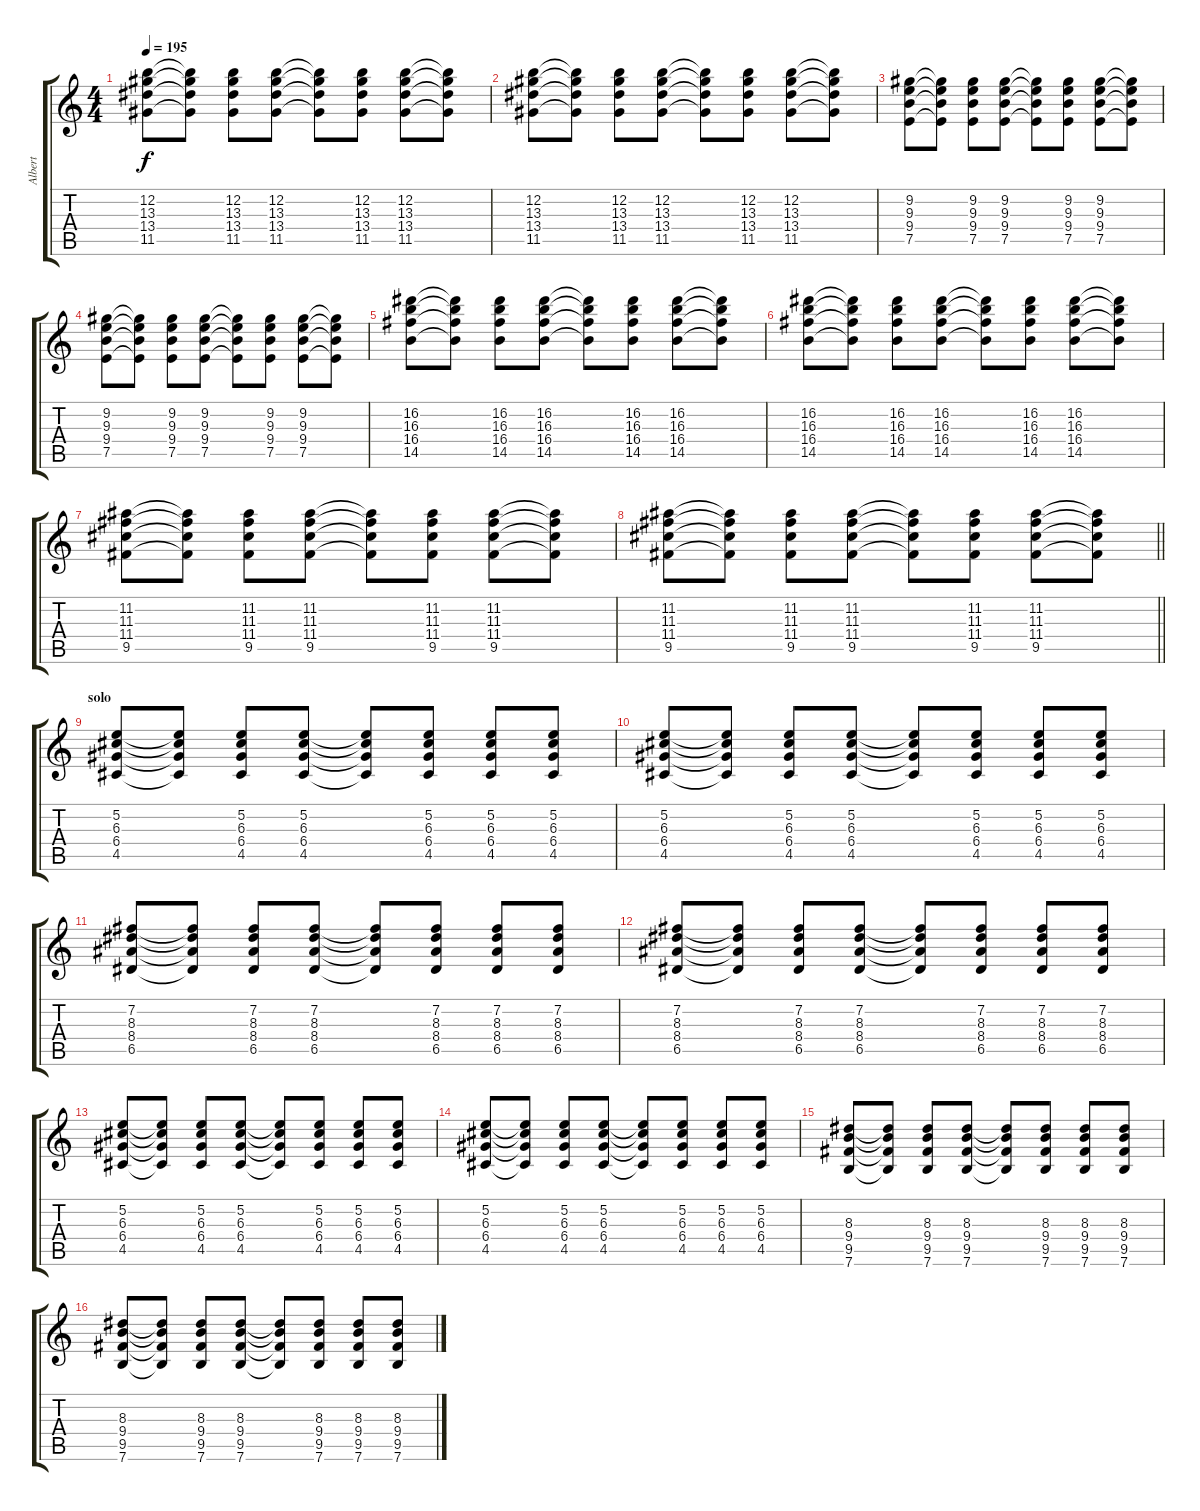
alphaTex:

\track ("Albert " "Albert ") {instrument electricguitarjazz}
\staff {score tabs}
\tuning (E4 B3 G3 D3 A2 E2) {hide}
\ts (4 4)
\tempo 195
\clef g2
\ks c
(12.2 13.3 13.4 11.5).8{dy f} (12.2{t} 13.3{t} 13.4{t} 11.5{t}).8 (12.2 13.3 13.4 11.5).8 (12.2 13.3 13.4 11.5).8 (12.2{t} 13.3{t} 13.4{t} 11.5{t}).8 (12.2 13.3 13.4 11.5).8 (12.2 13.3 13.4 11.5).8 (12.2{t} 13.3{t} 13.4{t} 11.5{t}).8 |
(12.2 13.3 13.4 11.5).8 (12.2{t} 13.3{t} 13.4{t} 11.5{t}).8 (12.2 13.3 13.4 11.5).8 (12.2 13.3 13.4 11.5).8 (12.2{t} 13.3{t} 13.4{t} 11.5{t}).8 (12.2 13.3 13.4 11.5).8 (12.2 13.3 13.4 11.5).8 (12.2{t} 13.3{t} 13.4{t} 11.5{t}).8 |
(9.2 9.3 9.4 7.5).8 (9.2{t} 9.3{t} 9.4{t} 7.5{t}).8 (9.2 9.3 9.4 7.5).8 (9.2 9.3 9.4 7.5).8 (9.2{t} 9.3{t} 9.4{t} 7.5{t}).8 (9.2 9.3 9.4 7.5).8 (9.2 9.3 9.4 7.5).8 (9.2{t} 9.3{t} 9.4{t} 7.5{t}).8 |
(9.2 9.3 9.4 7.5).8 (9.2{t} 9.3{t} 9.4{t} 7.5{t}).8 (9.2 9.3 9.4 7.5).8 (9.2 9.3 9.4 7.5).8 (9.2{t} 9.3{t} 9.4{t} 7.5{t}).8 (9.2 9.3 9.4 7.5).8 (9.2 9.3 9.4 7.5).8 (9.2{t} 9.3{t} 9.4{t} 7.5{t}).8 |
(16.2 16.3 16.4 14.5).8 (16.2{t} 16.3{t} 16.4{t} 14.5{t}).8 (16.2 16.3 16.4 14.5).8 (16.2 16.3 16.4 14.5).8 (16.2{t} 16.3{t} 16.4{t} 14.5{t}).8 (16.2 16.3 16.4 14.5).8 (16.2 16.3 16.4 14.5).8 (16.2{t} 16.3{t} 16.4{t} 14.5{t}).8 |
(16.2 16.3 16.4 14.5).8 (16.2{t} 16.3{t} 16.4{t} 14.5{t}).8 (16.2 16.3 16.4 14.5).8 (16.2 16.3 16.4 14.5).8 (16.2{t} 16.3{t} 16.4{t} 14.5{t}).8 (16.2 16.3 16.4 14.5).8 (16.2 16.3 16.4 14.5).8 (16.2{t} 16.3{t} 16.4{t} 14.5{t}).8 |
(11.2 11.3 11.4 9.5).8 (11.2{t} 11.3{t} 11.4{t} 9.5{t}).8 (11.2 11.3 11.4 9.5).8 (11.2 11.3 11.4 9.5).8 (11.2{t} 11.3{t} 11.4{t} 9.5{t}).8 (11.2 11.3 11.4 9.5).8 (11.2 11.3 11.4 9.5).8 (11.2{t} 11.3{t} 11.4{t} 9.5{t}).8 |
\barLineRight lightlight
(11.2 11.3 11.4 9.5).8 (11.2{t} 11.3{t} 11.4{t} 9.5{t}).8 (11.2 11.3 11.4 9.5).8 (11.2 11.3 11.4 9.5).8 (11.2{t} 11.3{t} 11.4{t} 9.5{t}).8 (11.2 11.3 11.4 9.5).8 (11.2 11.3 11.4 9.5).8 (11.2{t} 11.3{t} 11.4{t} 9.5{t}).8 |
\section ("" "solo")
(5.2 6.3 6.4 4.5).8 (5.2{t} 6.3{t} 6.4{t} 4.5{t}).8 (5.2 6.3 6.4 4.5).8 (5.2 6.3 6.4 4.5).8 (5.2{t} 6.3{t} 6.4{t} 4.5{t}).8 (5.2 6.3 6.4 4.5).8 (5.2 6.3 6.4 4.5).8 (5.2 6.3 6.4 4.5).8 |
(5.2 6.3 6.4 4.5).8 (5.2{t} 6.3{t} 6.4{t} 4.5{t}).8 (5.2 6.3 6.4 4.5).8 (5.2 6.3 6.4 4.5).8 (5.2{t} 6.3{t} 6.4{t} 4.5{t}).8 (5.2 6.3 6.4 4.5).8 (5.2 6.3 6.4 4.5).8 (5.2 6.3 6.4 4.5).8 |
(7.2 8.3 8.4 6.5).8 (7.2{t} 8.3{t} 8.4{t} 6.5{t}).8 (7.2 8.3 8.4 6.5).8 (7.2 8.3 8.4 6.5).8 (7.2{t} 8.3{t} 8.4{t} 6.5{t}).8 (7.2 8.3 8.4 6.5).8 (7.2 8.3 8.4 6.5).8 (7.2 8.3 8.4 6.5).8 |
(7.2 8.3 8.4 6.5).8 (7.2{t} 8.3{t} 8.4{t} 6.5{t}).8 (7.2 8.3 8.4 6.5).8 (7.2 8.3 8.4 6.5).8 (7.2{t} 8.3{t} 8.4{t} 6.5{t}).8 (7.2 8.3 8.4 6.5).8 (7.2 8.3 8.4 6.5).8 (7.2 8.3 8.4 6.5).8 |
(5.2 6.3 6.4 4.5).8 (5.2{t} 6.3{t} 6.4{t} 4.5{t}).8 (5.2 6.3 6.4 4.5).8 (5.2 6.3 6.4 4.5).8 (5.2{t} 6.3{t} 6.4{t} 4.5{t}).8 (5.2 6.3 6.4 4.5).8 (5.2 6.3 6.4 4.5).8 (5.2 6.3 6.4 4.5).8 |
(5.2 6.3 6.4 4.5).8 (5.2{t} 6.3{t} 6.4{t} 4.5{t}).8 (5.2 6.3 6.4 4.5).8 (5.2 6.3 6.4 4.5).8 (5.2{t} 6.3{t} 6.4{t} 4.5{t}).8 (5.2 6.3 6.4 4.5).8 (5.2 6.3 6.4 4.5).8 (5.2 6.3 6.4 4.5).8 |
(8.3 9.4 9.5 7.6).8 (8.3{t} 9.4{t} 9.5{t} 7.6{t}).8 (8.3 9.4 9.5 7.6).8 (8.3 9.4 9.5 7.6).8 (8.3{t} 9.4{t} 9.5{t} 7.6{t}).8 (8.3 9.4 9.5 7.6).8 (8.3 9.4 9.5 7.6).8 (8.3 9.4 9.5 7.6).8 |
(8.3 9.4 9.5 7.6).8 (8.3{t} 9.4{t} 9.5{t} 7.6{t}).8 (8.3 9.4 9.5 7.6).8 (8.3 9.4 9.5 7.6).8 (8.3{t} 9.4{t} 9.5{t} 7.6{t}).8 (8.3 9.4 9.5 7.6).8 (8.3 9.4 9.5 7.6).8 (8.3 9.4 9.5 7.6).8
